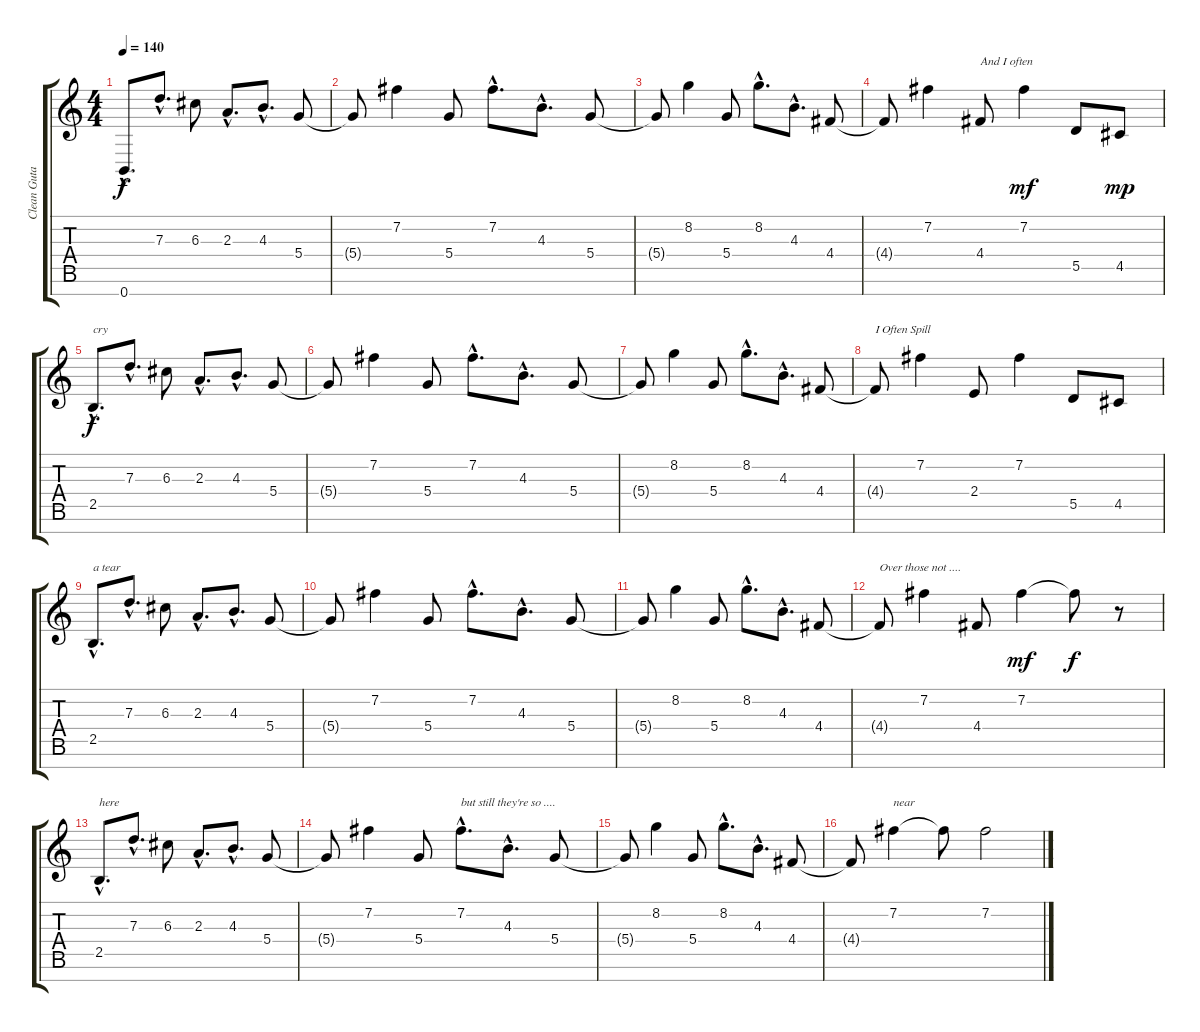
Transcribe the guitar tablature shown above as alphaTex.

\track ("Clean Gutar" "Clean Guta") {instrument electricguitarclean}
\staff {score tabs}
\tuning (E4 B3 G3 D3 A2 E2 B1) {hide}
\ts (4 4)
\tempo 140
\clef g2
\ks c
0.7{hac}.8{d dy f} 7.3{hac}.8{d} 6.3.8 2.3{hac}.8{d} 4.3{hac}.8{d} 5.4.8 |
5.4{t}.8 7.2.4 5.4.8 7.2{hac}.8{d} 4.3{hac}.8{d} 5.4.8 |
5.4{t}.8 8.2.4 5.4.8 8.2{hac}.8{d} 4.3{hac}.8{d} 4.4.8 |
4.4{t}.8 7.2.4 4.4.8{txt "And I often "} 7.2.4{dy mf} 5.5.8 4.5.8{dy mp} |
2.5{hac}.8{d txt "cry" dy f} 7.3{hac}.8{d} 6.3.8 2.3{hac}.8{d} 4.3{hac}.8{d} 5.4.8 |
5.4{t}.8 7.2.4 5.4.8 7.2{hac}.8{d} 4.3{hac}.8{d} 5.4.8 |
5.4{t}.8 8.2.4 5.4.8 8.2{hac}.8{d} 4.3{hac}.8{d} 4.4.8 |
4.4{t}.8{txt "I Often Spill "} 7.2.4 2.4.8 7.2.4 5.5.8 4.5.8 |
2.5{hac}.8{d txt "a tear"} 7.3{hac}.8{d} 6.3.8 2.3{hac}.8{d} 4.3{hac}.8{d} 5.4.8 |
5.4{t}.8 7.2.4 5.4.8 7.2{hac}.8{d} 4.3{hac}.8{d} 5.4.8 |
5.4{t}.8 8.2.4 5.4.8 8.2{hac}.8{d} 4.3{hac}.8{d} 4.4.8 |
4.4{t}.8{txt "Over those not ...."} 7.2.4 4.4.8 7.2.4{dy mf} 7.2{t}.8{dy f} r.8 |
2.5{hac}.8{d txt "here"} 7.3{hac}.8{d} 6.3.8 2.3{hac}.8{d} 4.3{hac}.8{d} 5.4.8 |
5.4{t}.8 7.2.4 5.4.8 7.2{hac}.8{d txt "but still they're so ...."} 4.3{hac}.8{d} 5.4.8 |
5.4{t}.8 8.2.4 5.4.8 8.2{hac}.8{d} 4.3{hac}.8{d} 4.4.8 |
4.4{t}.8 7.2.4{txt "near"} 7.2{t}.8 7.2.2
